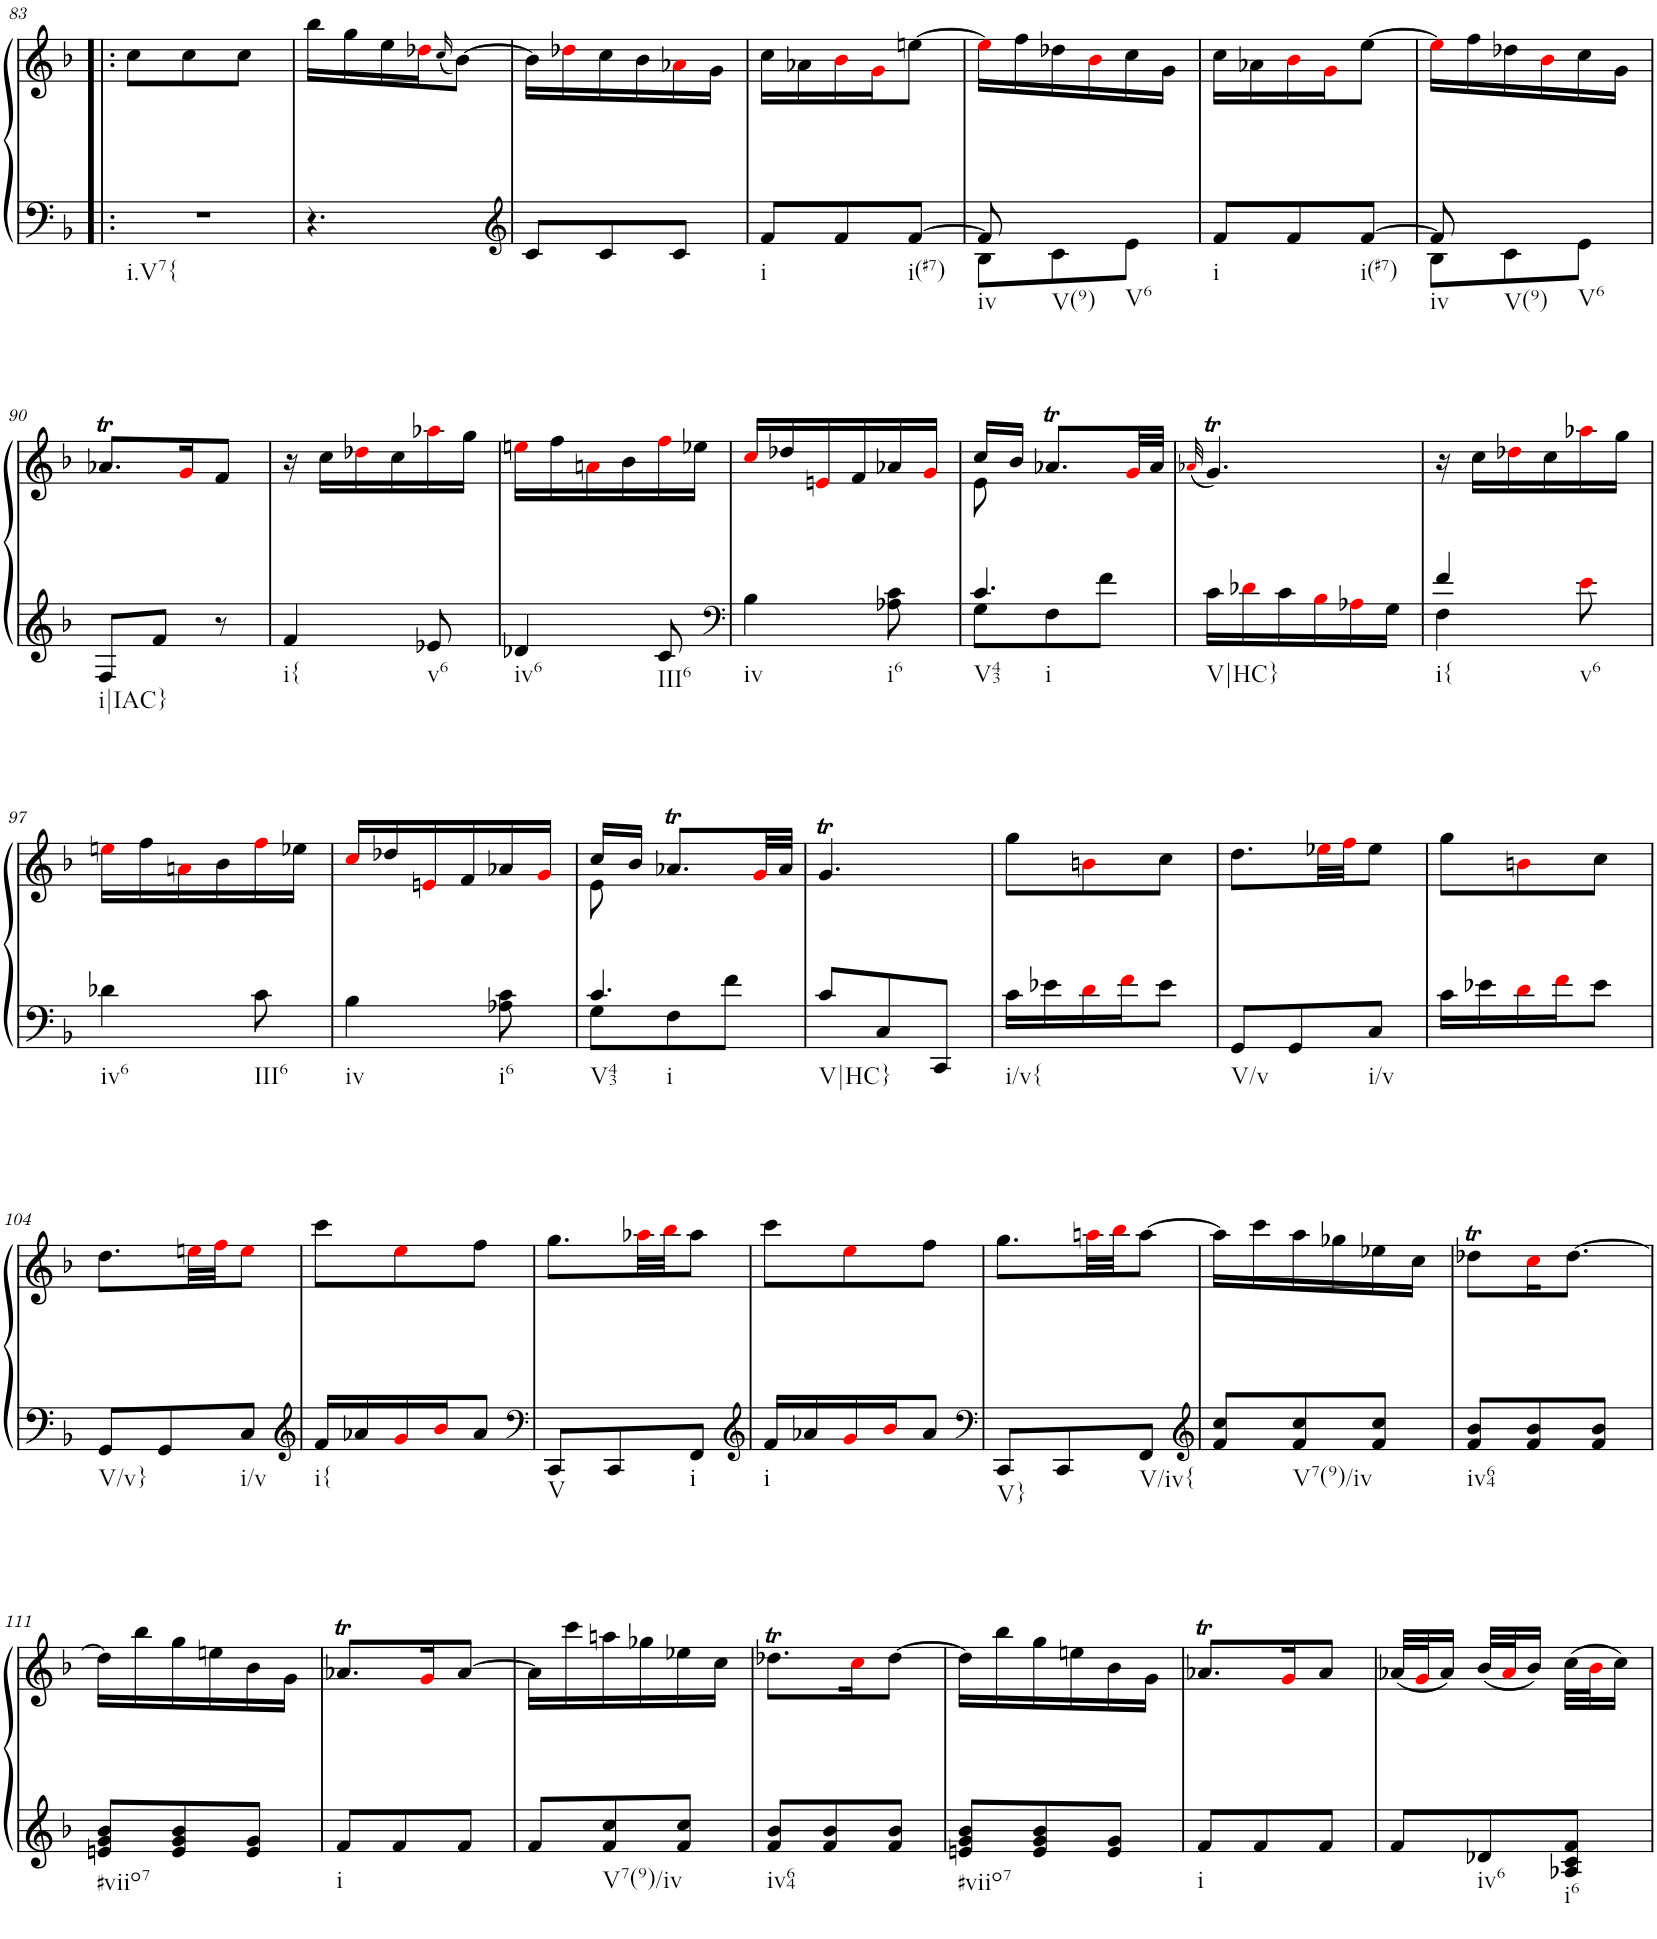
**kern	**kern
*part1	*part1
*staff2	*staff1
*I"Piano	*
*I'Pno.	*
!!LO:PB:g=z
*clefF4	*clefG2
*k[b-]	*k[b-]
*M3/8	*M3/8
=83!|:	=83!|:
!LO:TX:b:t=i.V7{	!
4.r	8cc\L
.	8cc\
.	8cc\J
=84	=84
4.r	16bb-\LL
.	16gg\
.	16ee\
.	16dd-Xi\J
.	(16qcc/
.	[8b-\J)
=85	=85
*clefG2	*
8c/L	16b-\LL]
.	16dd-Xi\
8c/	16cc\
.	16b-\
8c/J	16a-Xi\
.	16g\JJ
=86	=86
!LO:TX:b:t=i	!
8f/L	16cc\LL
.	16a-X\
8f/	16b-i\
.	16gi\J
!LO:TX:b:t=i(#7)	!
[8f/J	[8een\J
=87	=87
*^	*
!LO:TX:b:t=iv	!	!
8f/]	8B-\L	16eei\LL]
.	.	16ff\
!LO:TX:b:t=V(9)	!	!
!LO:TX:b:t=V6	!	!
4ryy	8c\	16dd-X\
.	.	16b-i\
.	8e\J	16cc\
.	.	16g\JJ
*v	*v	*
=88	=88
!LO:TX:b:t=i	!
8f/L	16cc\LL
.	16a-X\
8f/	16b-i\
.	16gi\J
!LO:TX:b:t=i(#7)	!
[8f/J	[8ee\J
=89	=89
*^	*
!LO:TX:b:t=iv	!	!
8f/]	8B-\L	16eei\LL]
.	.	16ff\
!LO:TX:b:t=V(9)	!	!
!LO:TX:b:t=V6	!	!
4ryy	8c\	16dd-X\
.	.	16b-i\
.	8e\J	16cc\
.	.	16g\JJ
*v	*v	*
!!LO:LB:g=z
=90	=90
!LO:TX:b:t=i|IAC}	!
8F/L	8.a-XT/L
8f/J	.
.	16gi/K
8r	8f/J
=91	=91
!LO:TX:b:t=i{	!
4f/	16r
.	16cc\LL
.	16dd-Xi\
.	16cc\
!LO:TX:b:t=v6	!
8e-X/	16aa-Xi\
.	16gg\JJ
=92	=92
!LO:TX:b:t=iv6	!
4d-X/	16eeni\LL
.	16ff\
.	16ani\
.	16b-\
!LO:TX:b:t=III6	!
8c/	16ffi\
.	16ee-X\JJ
=93	=93
*clefF4	*
!LO:TX:b:t=iv	!
4B-\	16cci/LL
.	16dd-X/
.	16eni/
.	16f/
!LO:TX:b:t=i6	!
8A-X\ 8c\	16a-X/
.	16gi/JJ
=94	=94
*^	*^
!LO:TX:b:t=V43	!	!	!
!LO:TX:b:t=i	!	!	!
4.c/	8G\L	16cc/LL	8e\
.	.	16b-/JJ	.
.	8F\	8.a-XT/L	4ryy
.	8f\J	.	.
.	.	32gi/LL	.
.	.	32a-/JJJ	.
*v	*v	*	*
*	*v	*v
=95	=95
.	(32qa-Xi/
!LO:TX:b:t=V|HC}	!
16c\LL	4.gT/)
16d-Xi\	.
16c\	.
16B-i\	.
16A-Xi\	.
16G\JJ	.
=96	=96
*^	*
!LO:TX:b:t=i{	!	!
4f/	4F\	16r
.	.	16cc\LL
.	.	16dd-Xi\
.	.	16cc\
!LO:TX:b:t=v6	!	!
8ei\	8ryy	16aa-Xi\
.	.	16gg\JJ
*v	*v	*
!!LO:LB:g=z
=97	=97
!LO:TX:b:t=iv6	!
4d-X\	16eeni\LL
.	16ff\
.	16ani\
.	16b-\
!LO:TX:b:t=III6	!
8c\	16ffi\
.	16ee-X\JJ
=98	=98
!LO:TX:b:t=iv	!
4B-\	16cci/LL
.	16dd-X/
.	16eni/
.	16f/
!LO:TX:b:t=i6	!
8A-X\ 8c\	16a-X/
.	16gi/JJ
=99	=99
*^	*^
!LO:TX:b:t=V43	!	!	!
!LO:TX:b:t=i	!	!	!
4.c/	8G\L	16cc/LL	8e\
.	.	16b-/JJ	.
.	8F\	8.a-XT/L	4ryy
.	8f\J	.	.
.	.	32gi/LL	.
.	.	32a-/JJJ	.
*v	*v	*	*
*	*v	*v
=100	=100
!LO:TX:b:t=V|HC}	!
8c/L	4.gT/
8C/	.
8CC/J	.
=101	=101
!LO:TX:b:t=i/v{	!
16c\LL	8gg\L
16e-X\	.
16di\	8bni\
16fi\J	.
8e-\J	8cc\J
=102	=102
!LO:TX:b:t=V/v	!
8GG/L	8.dd\L
8GG/	.
.	32ee-Xi\LL
.	32ffi\JJ
!LO:TX:b:t=i/v	!
8C/J	8ee-\J
=103	=103
16c\LL	8gg\L
16e-X\	.
16di\	8bni\
16fi\J	.
8e-\J	8cc\J
!!LO:LB:g=z
=104	=104
!LO:TX:b:t=V/v}	!
8GG/L	8.dd\L
8GG/	.
.	32eeni\LL
.	32ffi\JJ
!LO:TX:b:t=i/v	!
8C/J	8eei\J
=105	=105
*clefG2	*
!LO:TX:b:t=i{	!
16f/LL	8ccc\L
16a-X/	.
16gi/	8eei\
16b-i/J	.
8a-/J	8ff\J
=106	=106
*clefF4	*
!LO:TX:b:t=V	!
8CC/L	8.gg\L
8CC/	.
.	32aa-Xi\LL
.	32bb-i\JJ
!LO:TX:b:t=i	!
8FF/J	8aa-\J
=107	=107
*clefG2	*
!LO:TX:b:t=i	!
16f/LL	8ccc\L
16a-X/	.
16gi/	8eei\
16b-i/J	.
8a-/J	8ff\J
=108	=108
*clefF4	*
!LO:TX:b:t=V}	!
8CC/L	8.gg\L
8CC/	.
.	32aani\LL
.	32bb-i\JJ
!LO:TX:b:t=V/iv{	!
8FF/J	[8aa\J
=109	=109
*clefG2	*
8f/ 8cc/L	16aa\LL]
.	16ccc\
!LO:TX:b:t=V7(9)/iv	!
8f/ 8cc/	16aa\
.	16gg-X\
8f/ 8cc/J	16ee-X\
.	16cc\JJ
=110	=110
!LO:TX:b:t=iv64	!
8f/ 8b-/L	8dd-XT\L
8f/ 8b-/	16cci\K
.	[8.dd-\J
8f/ 8b-/J	.
!!LO:LB:g=z
=111	=111
!LO:TX:b:t=#viio7	!
8en/ 8g/ 8b-/L	16dd-\LL]
.	16bb-\
8e/ 8g/ 8b-/	16gg\
.	16een\
8e/ 8g/J	16b-\
.	16g\JJ
=112	=112
!LO:TX:b:t=i	!
8f/L	8.a-XT/L
8f/	.
.	16gi/K
8f/J	[8a-/J
=113	=113
8f/L	16a-\LL]
.	16ccc\
!LO:TX:b:t=V7(9)/iv	!
8f/ 8cc/	16aan\
.	16gg-X\
8f/ 8cc/J	16ee-X\
.	16cc\JJ
=114	=114
!LO:TX:b:t=iv64	!
8f/ 8b-/L	8.dd-XT\L
8f/ 8b-/	.
.	16cci\K
8f/ 8b-/J	[8dd-\J
=115	=115
!LO:TX:b:t=#viio7	!
8en/ 8g/ 8b-/L	16dd-\LL]
.	16bb-\
8e/ 8g/ 8b-/	16gg\
.	16een\
8e/ 8g/J	16b-\
.	16g\JJ
=116	=116
!LO:TX:b:t=i	!
8f/L	8.a-XT/L
8f/	.
.	16gi/K
8f/J	8a-/J
=117	=117
8f/L	(32a-X/LLL
.	32gi/J
.	16a-/JJ)
!LO:TX:b:t=iv6	!
8d-X/	(32b-/LLL
.	32a-i/J
.	16b-/JJ)
!LO:TX:b:t=i6	!
8A-X/ 8c/ 8f/J	(32cc\LLL
.	32b-i\J
.	16cc\JJ)
=	=
*-	*-
